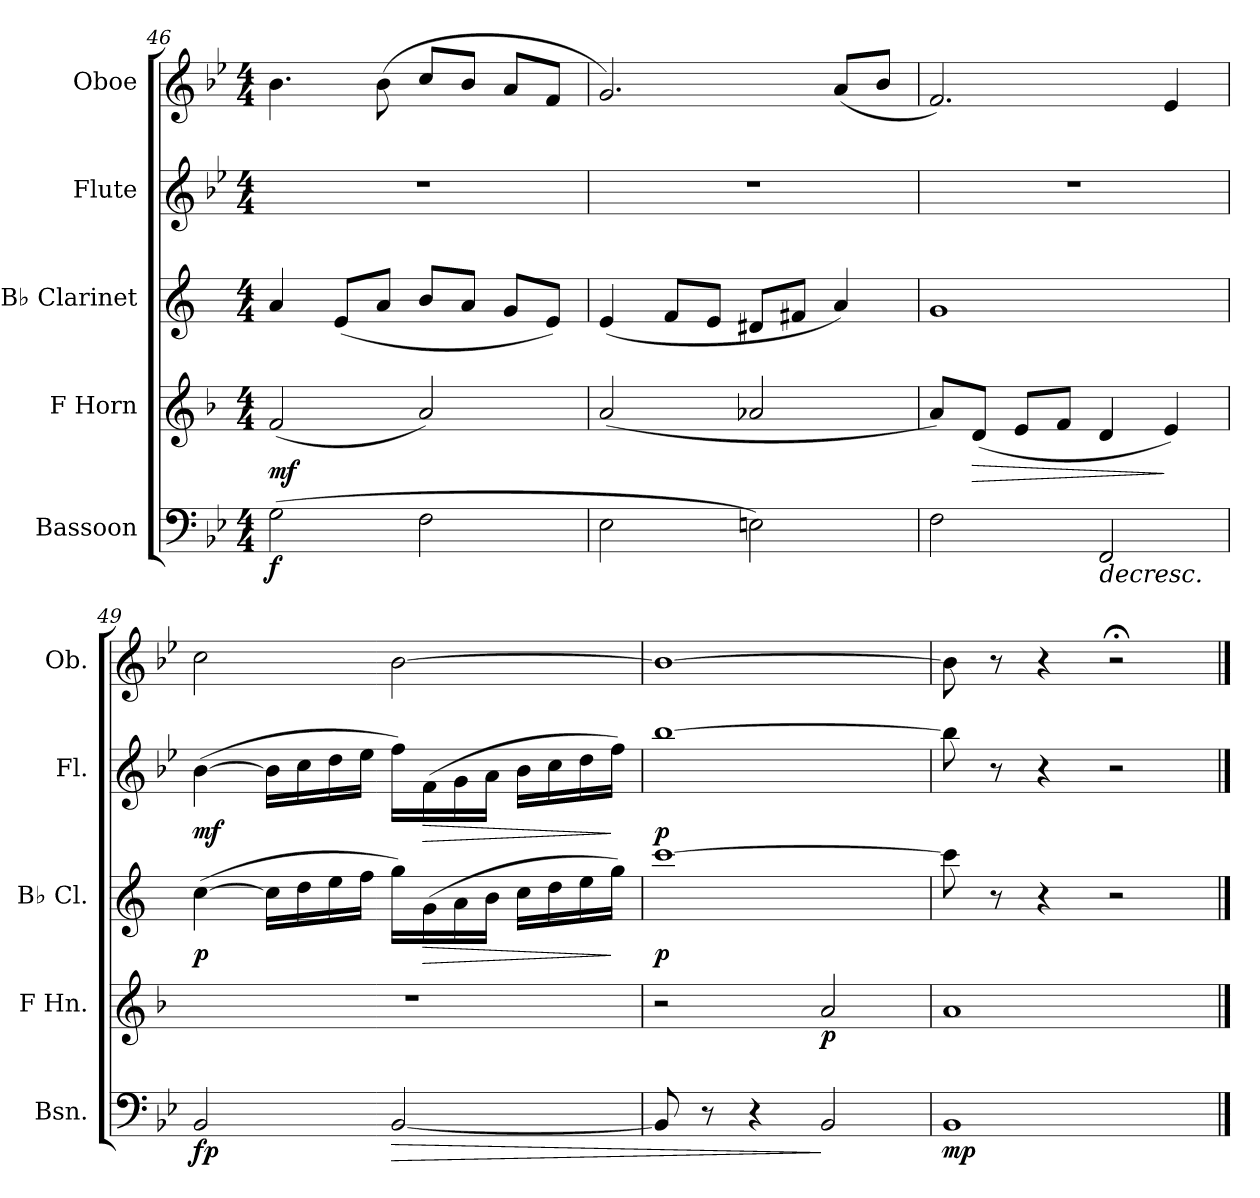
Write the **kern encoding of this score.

**kern	**dynam	**kern	**dynam	**kern	**dynam	**kern	**dynam	**kern
*part5	*part5	*part4	*part4	*part3	*part3	*part2	*part2	*part1
*staff5	*staff5	*staff4	*staff4	*staff3	*staff3	*staff2	*staff2	*staff1
*I"Bassoon	*	*I"F Horn	*	*I"B♭ Clarinet	*	*I"Flute	*	*I"Oboe
*I'Bsn.	*	*I'F Hn.	*	*I'B♭ Cl.	*	*I'Fl.	*	*I'Ob.
*clefF4	*	*clefG2	*	*clefG2	*	*clefG2	*	*clefG2
*	*	*ITrd4c7	*	*ITrd1c2	*	*	*	*
*k[b-e-]	*	*k[b-e-]	*	*k[b-e-]	*	*k[b-e-]	*	*k[b-e-]
*M4/4	*	*M4/4	*	*M4/4	*	*M4/4	*	*M4/4
=46	=46	=46	=46	=46	=46	=46	=46	=46
!	!LO:DY:b	!	!LO:DY:b	!	!	!	!	!
(2G\	f	(2B-/	mf	4g/	.	1r	.	4.b-\
.	.	.	.	(8d/L	.	.	.	.
.	.	.	.	8g/J	.	.	.	(8b-\
2F\	.	2d/)	.	8a/L	.	.	.	8cc/L
.	.	.	.	8g/J	.	.	.	8b-/J
.	.	.	.	8f/L	.	.	.	8a/L
.	.	.	.	8d/J)	.	.	.	8f/J
=47	=47	=47	=47	=47	=47	=47	=47	=47
!!LO:REH:place=s1:a:t=47
*	*	*	*	*	*	*	*	*MM65
2E-\	.	(2d/	.	(4d/	.	1r	.	2.g/)
.	.	.	.	8e-/L	.	.	.	.
.	.	.	.	8d/J	.	.	.	.
2En\)	.	2d-X/	.	8c#X/L	.	.	.	.
.	.	.	.	8en/J	.	.	.	.
.	.	.	.	4g/)	.	.	.	(8a/L
.	.	.	.	.	.	.	.	8b-/J
=48	=48	=48	=48	=48	=48	=48	=48	=48
2F\	.	8d/L)	.	1f	.	1r	.	2.f/)
!	!	!	!LO:HP:b	!	!	!	!	!
.	.	(8G/J	>	.	.	.	.	.
.	.	8A/L	.	.	.	.	.	.
.	.	8B-/J	.	.	.	.	.	.
!	!LO:HP:b	!	!	!	!	!	!	!
2FF/	>	4G/	.	.	.	.	.	.
.	.	4A/)	]	.	.	.	.	4e-/
!!LO:LB:g=z
=49	=49	=49	=49	=49	=49	=49	=49	=49
!	!LO:DY:b	!	!	!	!LO:DY:b	!	!LO:DY:b	!
2BB-/	fp	1r	.	([4b-\	p	([4b-\	mf	2cc\
.	.	.	.	16b-\LL]	.	16b-\LL]	.	.
.	.	.	.	16cc\	.	16cc\	.	.
.	.	.	.	16dd\	.	16dd\	.	.
.	.	.	.	16ee-\JJ	.	16ee-\JJ	.	.
!	!LO:HP:n=1:b	!	!	!	!	!	!	!
[2BB-/	] >	.	.	16ff\LL)	.	16ff\LL)	.	[2b-\
!	!	!	!	!	!LO:HP:b	!	!LO:HP:b	!
.	.	.	.	(16f\	>	(16f\	>	.
.	.	.	.	16g\	.	16g\	.	.
.	.	.	.	16a\JJ	.	16a\JJ	.	.
.	.	.	.	16b-\LL	.	16b-\LL	.	.
.	.	.	.	16cc\	.	16cc\	.	.
.	.	.	.	16dd\	.	16dd\	.	.
.	.	.	.	16ff\JJ)	]	16ff\JJ)	]	.
=50	=50	=50	=50	=50	=50	=50	=50	=50
!	!	!	!	!	!LO:DY:b	!	!LO:DY:b	!
8BB-/]	.	2r	.	[1bb-	p	[1bb-	p	1b-_
8r	.	.	.	.	.	.	.	.
4r	.	.	.	.	.	.	.	.
!	!	!	!LO:DY:b	!	!	!	!	!
2BB-/	]	2d/	p	.	.	.	.	.
=51	=51	=51	=51	=51	=51	=51	=51	=51
*	*	*	*	*	*	*	*	*MM30
!	!LO:DY:b	!	!	!	!	!	!	!
1BB-	mp	1d	.	8bb-\]	.	8bb-\]	.	8b-\]
.	.	.	.	8r	.	8r	.	8r
.	.	.	.	4r	.	4r	.	4r
.	.	.	.	2r	.	2r	.	2r;<
==	==	==	==	==	==	==	==	==
*-	*-	*-	*-	*-	*-	*-	*-	*-
